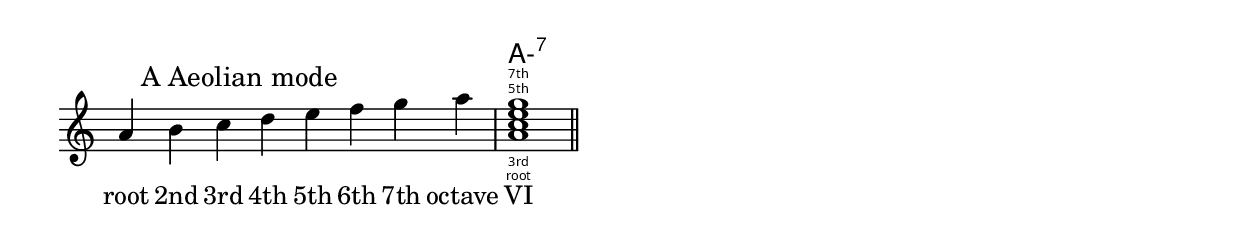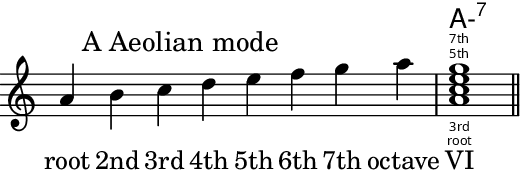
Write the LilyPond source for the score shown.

\version "2.24.4"
\language "english"
#(ly:set-option 'crop #t)
\include "include/alt.ly"
root = \finger\markup{\override #'(font-name . "sans")"root"}
third = \finger\markup{\override #'(font-name . "sans")"3rd"}
fifth = \finger\markup{\override #'(font-name . "sans")"5th"}
seventh = \finger\markup{\override #'(font-name . "sans")"7th"}
\score {
  \midi {
    \tempo 4=140
  }
  \layout {
    \context {
      \Score
      \omit BarNumber
    }
    indent = 0\mm
  }
  {
    <<
    \chords {
      \set chordChanges = ##t % only show chords when they change
      \set noChordSymbol = ""
      \set minorChordModifier = \markup { "-" }
      \skip \ppp % spacer to set voice volume
      r\breve | a1:min7
    }
    \new Staff {
      \key c \major
      \numericTimeSignature
      \override Timing.TimeSignature.stencil = ##f
      \time 8/4
      \clef treble
      \relative {
        \skip \fff % spacer to set voice volume
        % TODO: boxes around chord notes
        \sectionLabel \markup { "           A Aeolian mode" }
        a'4 b c d e f g a |
        <a,-\root c-\third e-\fifth g-\seventh>1
        \bar "||"
      }
      \addlyrics {
         root "2nd" "3rd" "4th" "5th" "6th" "7th" octave VI
      }
    }
    >>
  }
}
